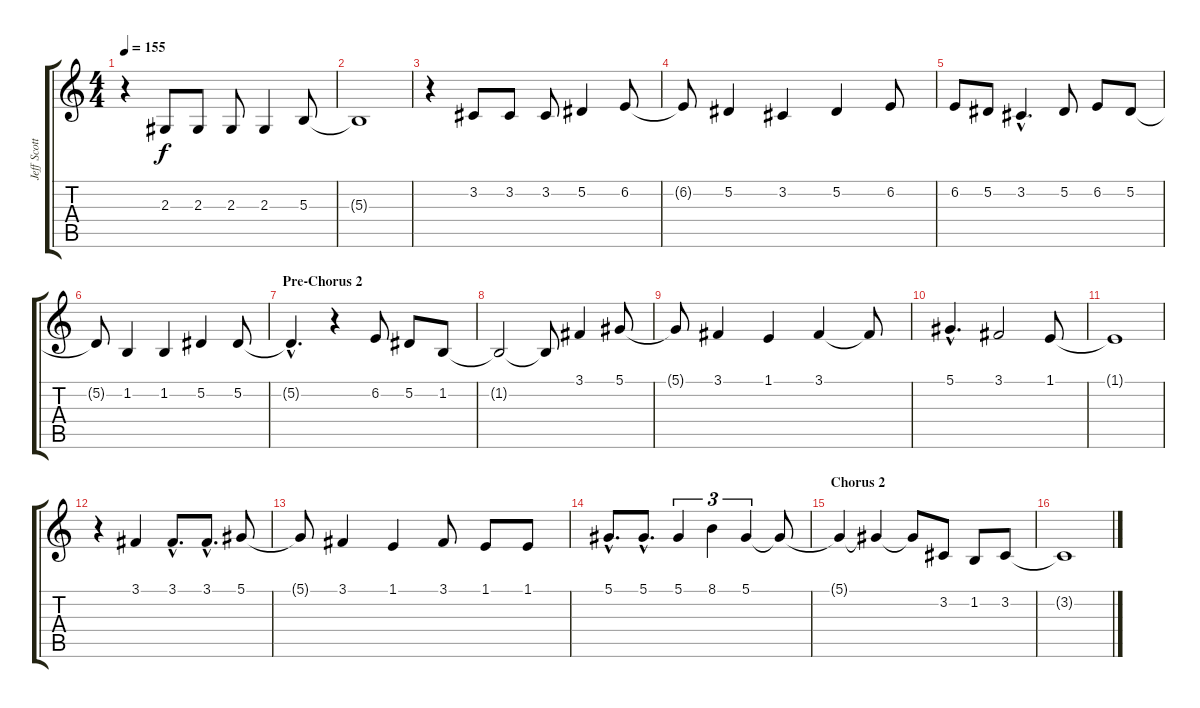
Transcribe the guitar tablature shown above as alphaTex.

\track ("Jeff Scott Soto - Voce" "Jeff Scott") {instrument violin}
\staff {score tabs}
\tuning (Eb4 Bb3 Gb3 Db3 Ab2 Eb2) {hide}
\ts (4 4)
\tempo 155
\clef g2
\ks c
r.4{dy f} 2.3.8 2.3.8 2.3.8 2.3.4 5.3.8 |
5.3{t}.1 |
r.4 3.2.8 3.2.8 3.2.8 5.2.4 6.2.8 |
6.2{t}.8 5.2.4 3.2.4 5.2.4 6.2.8 |
6.2.8 5.2.8 3.2{hac}.4{d} 5.2.8 6.2.8 5.2.8 |
5.2{t}.8 1.2.4 1.2.4 5.2.4 5.2.8 |
\section ("" "Pre-Chorus 2")
5.2{hac t}.4{d} r.4 6.2.8 5.2.8 1.2.8 |
1.2{t}.2 1.2{t}.8 3.1.4 5.1.8 |
5.1{t}.8 3.1.4 1.1.4 3.1.4 3.1{t}.8 |
5.1{hac}.4{d} 3.1.2 1.1.8 |
1.1{t}.1 |
r.4 3.1.4 3.1{hac}.8{d} 3.1{hac}.8{d} 5.1.8 |
5.1{t}.8 3.1.4 1.1.4 3.1.8 1.1.8 1.1.8 |
5.1{hac}.8{d} 5.1{hac}.8{d} 5.1.4{tu (3 2)} 8.1.4{tu (3 2)} 5.1.4{tu (3 2)} 5.1{t}.8 |
\section ("" "Chorus 2")
5.1{t}.4 5.1{t}.4 5.1{t}.8 3.2.8 1.2.8 3.2.8 |
3.2{t}.1
